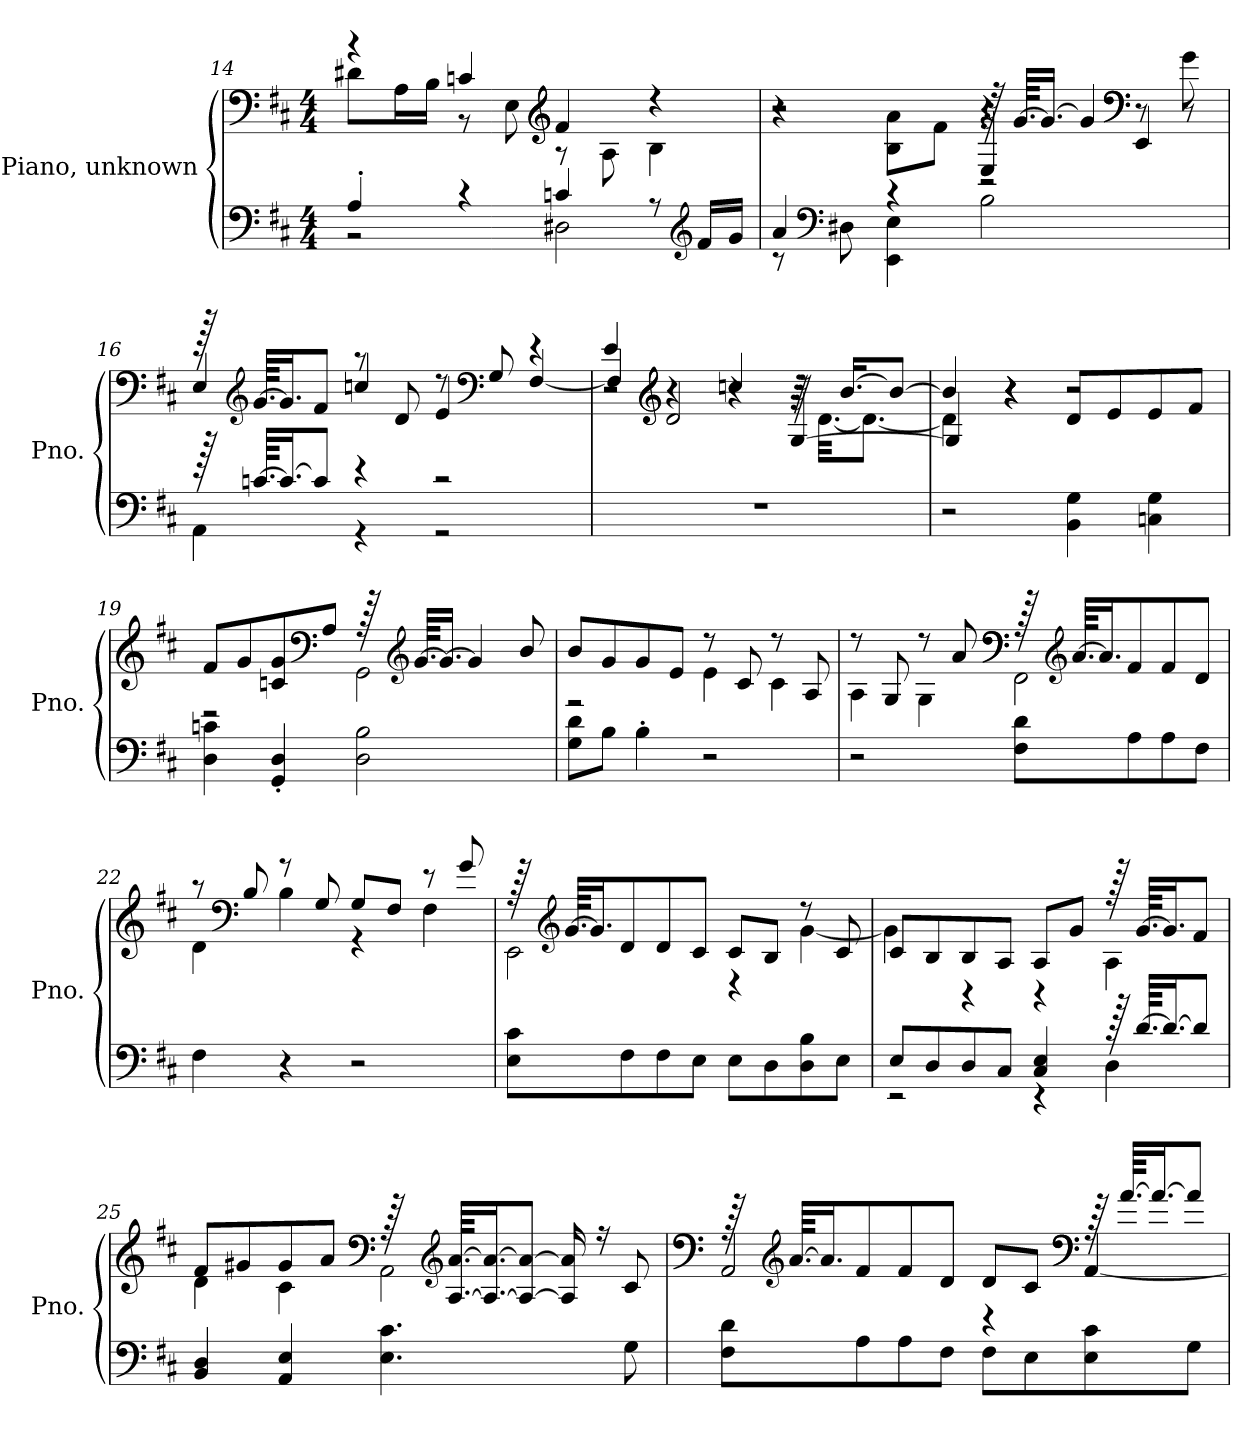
**kern	**kern
*part1	*part1
*staff2	*staff1
*I"Piano, unknown	*
*I'Pno.	*
*clefF4	*clefF4
*k[f#c#]	*k[f#c#]
*M4/4	*M4/4
=14	=14
*^	*^
4A'/	2r	4r	8d#X\L
.	.	.	16A\L
.	.	.	16B\JJ
4r	.	4cn/	8r
.	.	.	8E\
*	*	*clefG2	*
4cn/	2D#X\	4f#/	8r
.	.	.	8A\
8r	.	4r	4B\
*clefG2	*	*	*
16f#/LL	.	.	.
16g/JJ	.	.	.
!!LO:LB:g=z
=15	=15	=15	=15
*	*	*	*^
4a/	8r	2r	4r	2r
*clefF4	*	*	*	*
.	8D#X\	.	.	.
4r	4EE\ 4E\	.	8B\ 8a\L	.
.	.	.	8f#\J	.
2r	2B\	128r	4r	4E/
.	.	[64.g/KKLL	.	.
.	.	16.g/JJ_	.	.
.	.	4g/]	.	.
*	*	*clefF4	*	*
.	.	.	8r	4EE/
.	.	8r	8g\	.
*	*	*	*v	*v
=16	=16	=16	=16
128r	4AA\	128r	4E/
*	*	*clefG2	*
[64.cn/KKLL	.	[64.g/KKLL	.
16.c/J_	.	16.g/J]	.
8c/J]	.	8f#/J	.
4r	4r	8r	4ccn/
.	.	8d/	.
2r	2r	8r	4e/
*	*	*clefF4	*
.	.	8G/	.
.	.	4r	[4F#/
*v	*v	*	*
!!LO:LB:g=z
=17	=17	=17
*	*	*^
1r	4e/	2r	4F#/]
*	*clefG2	*	*
.	4r	.	2d/
.	4ccn/	4r	.
.	32r	64r	[4G/
.	.	[32.d\KKL	.
.	[16.b/KL	.	.
.	.	8.d\J_	.
.	8b/J_	.	.
=18	=18	=18	=18
2r	4b/]	4d\]	4G/]
.	4r	4r	4r
4BB\ 4G\	8d/L	2r	2r
.	8e/	.	.
4Cn\ 4G\	8e/	.	.
.	8f#/J	.	.
*	*	*v	*v
=19	=19	=19
4D\ 4cn\	8f#/L	2r
.	8g/	.
4GG/' 4D/'	8cn/ 8g/	.
*	*clefF4	*
.	8A/J	.
2D\ 2B\	128r	2GG\
*	*clefG2	*
.	[64.g/KKLL	.
.	16.g/JJ_	.
.	4g/]	.
.	8b/	.
!!LO:LB:g=z	!!
=20	=20	=20
8G\ 8d\L	8b/L	2r
8B\J	8g/	.
4B'\	8g/	.
.	8e/J	.
2r	8r	4e\
.	8c#/	.
.	8r	4c#\
.	8A/	.
=21	=21	=21
2r	8r	4A\
.	8G/	.
.	8r	4G\
.	8a/	.
*	*clefF4	*
8F#\ 8d\L	128r	2FF#\
*	*clefG2	*
.	[64.a/KKLL	.
.	16.a/J]	.
8A\	8f#/	.
8A\	8f#/	.
8F#\J	8d/J	.
=22	=22	=22
4F#\	8r	4d\
*	*clefF4	*
.	8B/	.
4r	8r	4B\
.	8G/	.
2r	8G/L	4r
.	8F#/J	.
.	8r	4F#\
.	8g/	.
!!LO:LB:g=z	!!
=23	=23	=23
8E\ 8c#\L	128r	2EE\
*	*clefG2	*
.	[64.g/KKLL	.
.	16.g/J]	.
8F#\	8d/	.
8F#\	8d/	.
8E\J	8c#/J	.
8E\L	8c#/L	4r
8D\	8B/J	.
8D\ 8B\	8r	[4g\
8E\J	8c#/	.
=24	=24	=24
*^	*	*
8E/L	2r	8c#/L	4g\]
8D/	.	8B/	.
8D/	.	8B/	4r
8C#/J	.	8A/J	.
4C#/ 4E/	4r	8A/L	4r
.	.	8g/J	.
128r	4D\	128r	4A\
[64.d/KKLL	.	[64.g/KKLL	.
16.d/J_	.	16.g/J]	.
8d/J]	.	8f#/J	.
*v	*v	*	*
!!LO:LB:g=z	!!
=25	=25	=25
4BB/ 4D/	8f#/L	4d\
.	8g#X/	.
4AA/ 4E/	8g#/	4c#\
.	8a/J	.
*	*clefF4	*
4.E\ 4.c#\	128r	2AA\
*	*clefG2	*
.	[64.A/ [64.a/KKLL	.
.	16.A/_ 16.a/_J	.
.	8A/_ 8a/_J	.
.	16A/] 16a/]	.
.	16r	.
8G\	8c#/	.
=26	=26	=26
*	*clefF4	*
8F#\ 8d\L	128r	2AA/
*	*clefG2	*
.	[64.a/KKLL	.
.	16.a/J]	.
8A\	8f#/	.
8A\	8f#/	.
8F#\J	8d/J	.
8F#\L	8d/L	4r
8E\	8c#/J	.
*	*clefF4	*
8E\ 8c#\	128r	[4AA/
.	[64.a/KKLL	.
.	16.a/J_	.
8G\J	8a/J]	.
*	*v	*v
=	=
*-	*-
